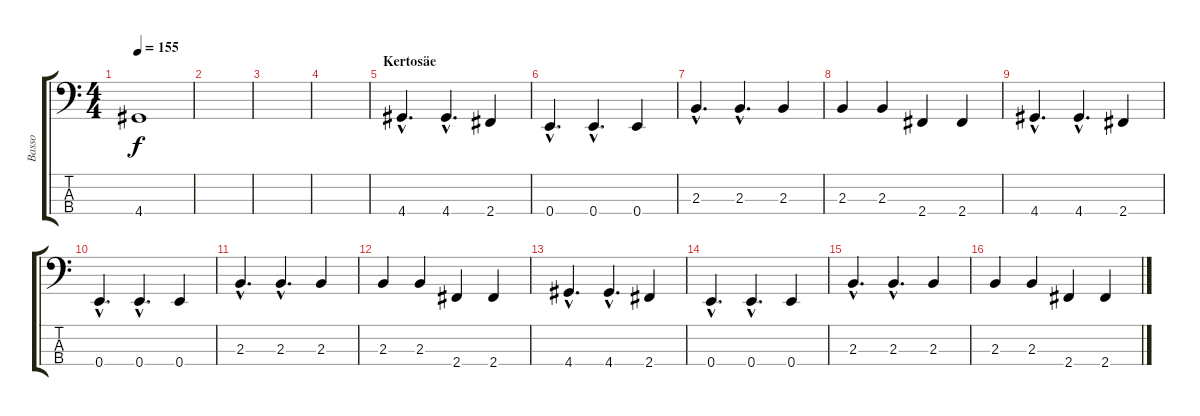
\track ("Basso" "Basso") {instrument electricbassfinger}
\staff {score tabs}
\tuning (G2 D2 A1 E1) {hide}
\ts (4 4)
\tempo 155
\clef f4
\ks c
4.4.1{dy f} |
|
|
|
\section ("" "Kertosäe")
4.4{hac}.4{d} 4.4{hac}.4{d} 2.4.4 |
0.4{hac}.4{d} 0.4{hac}.4{d} 0.4.4 |
2.3{hac}.4{d} 2.3{hac}.4{d} 2.3.4 |
2.3.4 2.3.4 2.4.4 2.4.4 |
4.4{hac}.4{d} 4.4{hac}.4{d} 2.4.4 |
0.4{hac}.4{d} 0.4{hac}.4{d} 0.4.4 |
2.3{hac}.4{d} 2.3{hac}.4{d} 2.3.4 |
2.3.4 2.3.4 2.4.4 2.4.4 |
4.4{hac}.4{d} 4.4{hac}.4{d} 2.4.4 |
0.4{hac}.4{d} 0.4{hac}.4{d} 0.4.4 |
2.3{hac}.4{d} 2.3{hac}.4{d} 2.3.4 |
2.3.4 2.3.4 2.4.4 2.4.4
